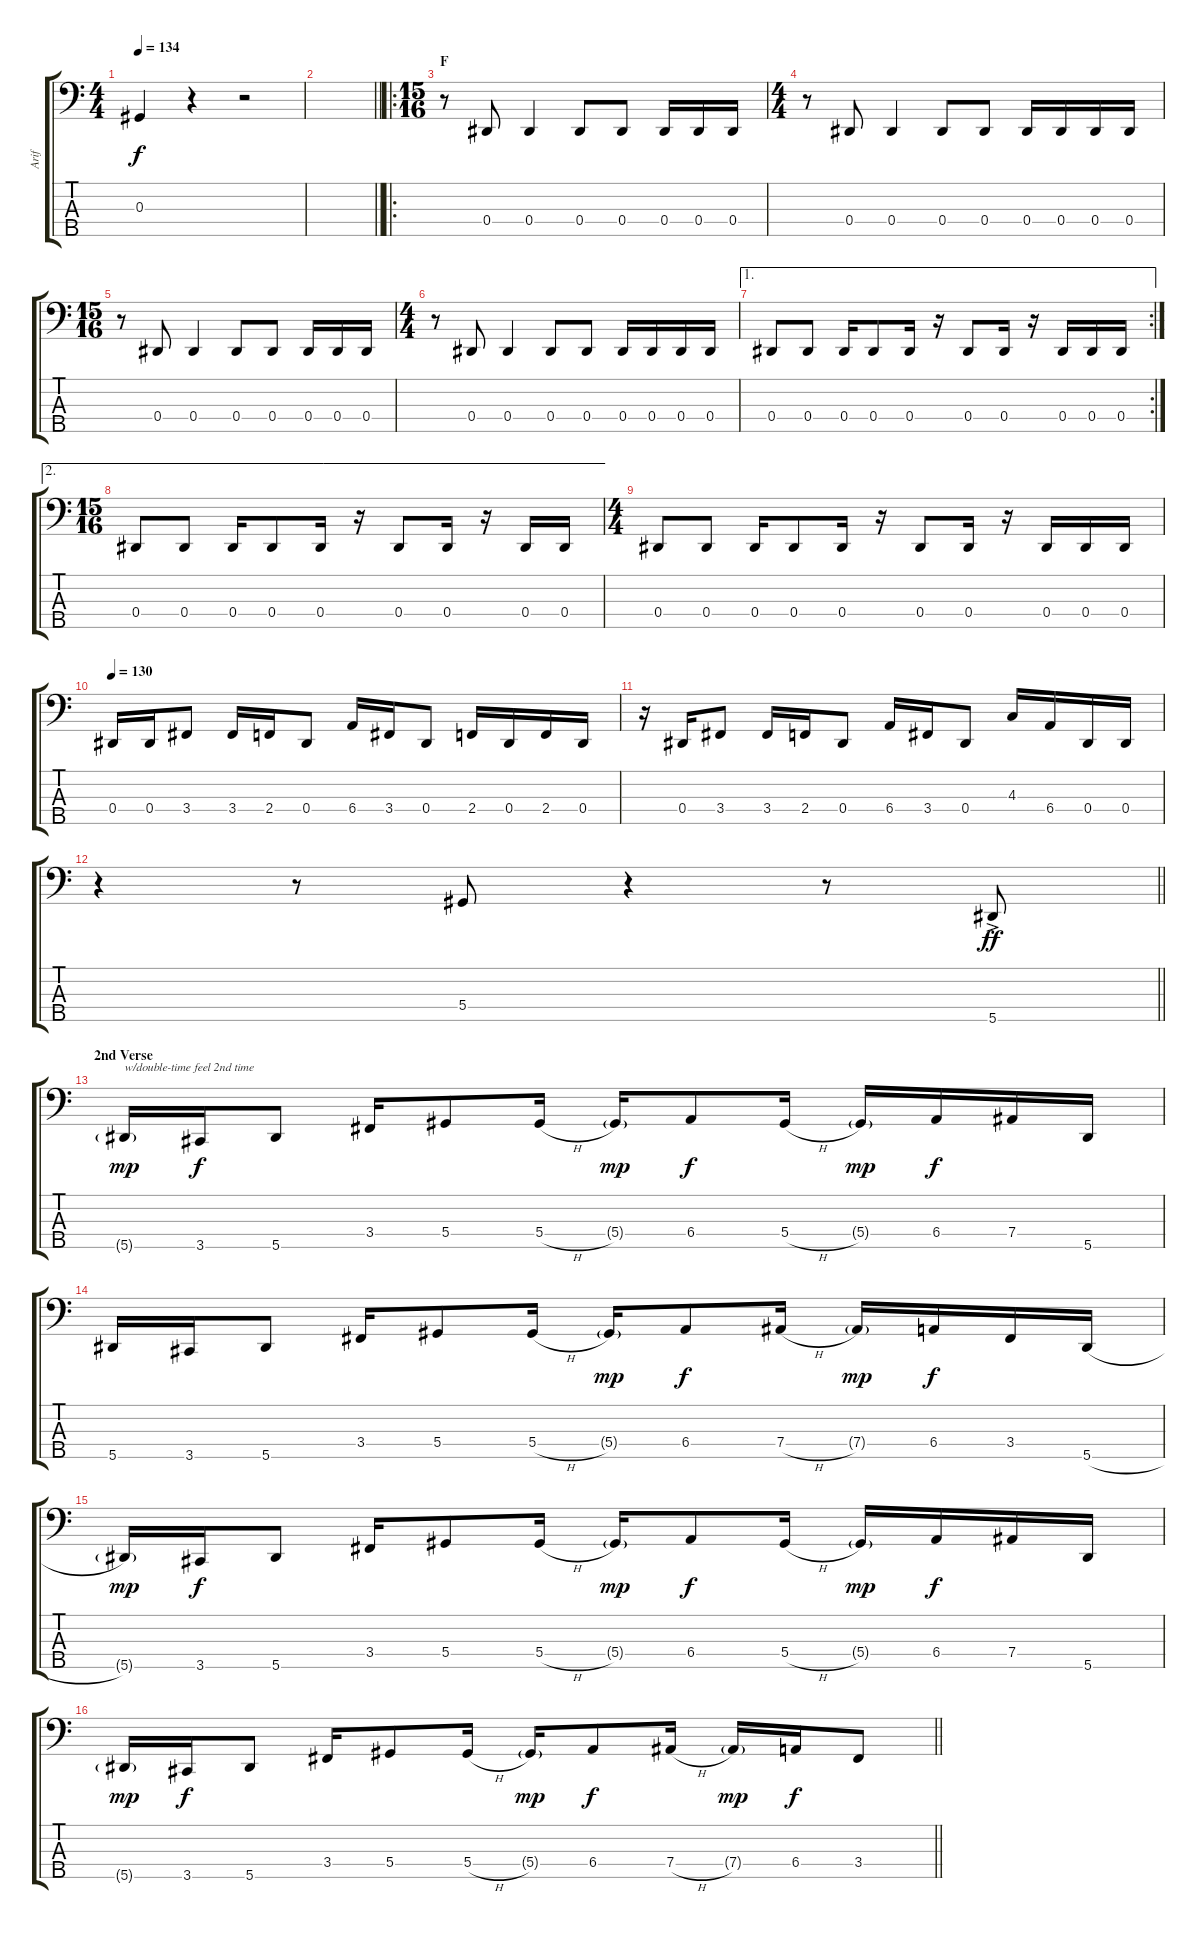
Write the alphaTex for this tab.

\track ("Arif" "Arif") {instrument electricbassfinger}
\staff {score tabs}
\tuning (Gb2 Db2 Ab1 Eb1 Bb0) {hide}
\ts (4 4)
\tempo 134
\clef f4
\ks c
0.3.4{dy f} r.4 r.2 |
\barLineRight lightlight
|
\ro
\ts (15 16)
\section ("" "F")
r.8 0.4.8 0.4.4 0.4.8 0.4.8 0.4.16 0.4.16 0.4.16 |
\ts (4 4)
r.8 0.4.8 0.4.4 0.4.8 0.4.8 0.4.16 0.4.16 0.4.16 0.4.16 |
\ts (15 16)
r.8 0.4.8 0.4.4 0.4.8 0.4.8 0.4.16 0.4.16 0.4.16 |
\ts (4 4)
r.8 0.4.8 0.4.4 0.4.8 0.4.8 0.4.16 0.4.16 0.4.16 0.4.16 |
\ae 1
\rc 2
0.4.8 0.4.8 0.4.16 0.4.8 0.4.16 r.16 0.4.8 0.4.16 r.16 0.4.16 0.4.16 0.4.16 |
\ae 2
\ts (15 16)
0.4.8 0.4.8 0.4.16 0.4.8 0.4.16 r.16 0.4.8 0.4.16 r.16 0.4.16 0.4.16 |
\ts (4 4)
0.4.8 0.4.8 0.4.16 0.4.8 0.4.16 r.16 0.4.8 0.4.16 r.16 0.4.16 0.4.16 0.4.16 |
\tempo 130
0.4.16 0.4.16 3.4.8 3.4.16 2.4.16 0.4.8 6.4.16 3.4.16 0.4.8 2.4.16 0.4.16 2.4.16 0.4.16 |
r.16 0.4.16 3.4.8 3.4.16 2.4.16 0.4.8 6.4.16 3.4.16 0.4.8 4.3.16 6.4.16 0.4.16 0.4.16 |
\barLineRight lightlight
r.4 r.8 5.4.8 r.4 r.8 5.5{ac}.8{dy ff} |
\section ("" "2nd Verse")
5.5{g}.16{txt "w/double-time feel 2nd time" dy mp} 3.5.16{dy f} 5.5.8 3.4.16 5.4.8 5.4{h}.16 5.4{g}.16{dy mp} 6.4.8{dy f} 5.4{h}.16 5.4{g}.16{dy mp} 6.4.16{dy f} 7.4.16 5.5.16 |
5.5.16 3.5.16 5.5.8 3.4.16 5.4.8 5.4{h}.16 5.4{g}.16{dy mp} 6.4.8{dy f} 7.4{h}.16 7.4{g}.16{dy mp} 6.4.16{dy f} 3.4.16 5.5{h}.16 |
5.5{g}.16{dy mp} 3.5.16{dy f} 5.5.8 3.4.16 5.4.8 5.4{h}.16 5.4{g}.16{dy mp} 6.4.8{dy f} 5.4{h}.16 5.4{g}.16{dy mp} 6.4.16{dy f} 7.4.16 5.5.16 |
\barLineRight lightlight
5.5{g}.16{dy mp} 3.5.16{dy f} 5.5.8 3.4.16 5.4.8 5.4{h}.16 5.4{g}.16{dy mp} 6.4.8{dy f} 7.4{h}.16 7.4{g}.16{dy mp} 6.4.16{dy f} 3.4.8
